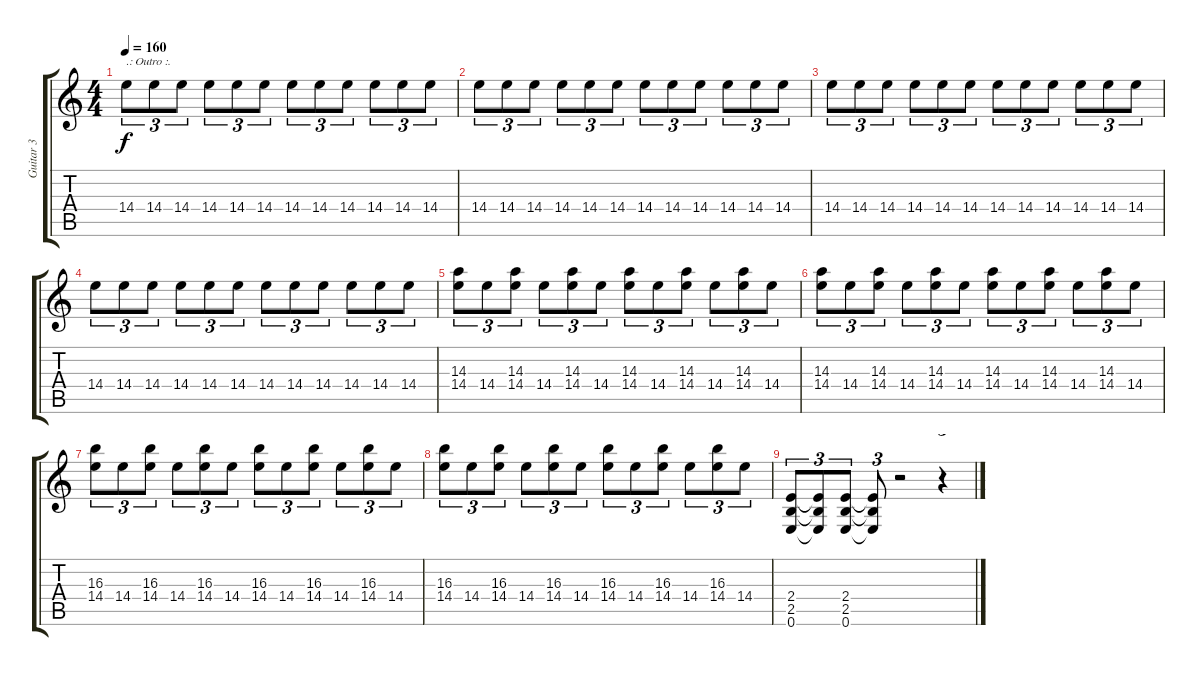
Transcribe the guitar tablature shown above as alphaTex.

\track ("Guitar 3" "Guitar 3") {instrument overdrivenguitar}
\staff {score tabs}
\tuning (E4 B3 G3 D3 A2 E2) {hide}
\ts (4 4)
\tempo 160
\clef g2
\ks c
14.4.8{tu (3 2) txt ".: Outro :." dy f} 14.4.8{tu (3 2)} 14.4.8{tu (3 2)} 14.4.8{tu (3 2)} 14.4.8{tu (3 2)} 14.4.8{tu (3 2)} 14.4.8{tu (3 2)} 14.4.8{tu (3 2)} 14.4.8{tu (3 2)} 14.4.8{tu (3 2)} 14.4.8{tu (3 2)} 14.4.8{tu (3 2)} |
14.4.8{tu (3 2)} 14.4.8{tu (3 2)} 14.4.8{tu (3 2)} 14.4.8{tu (3 2)} 14.4.8{tu (3 2)} 14.4.8{tu (3 2)} 14.4.8{tu (3 2)} 14.4.8{tu (3 2)} 14.4.8{tu (3 2)} 14.4.8{tu (3 2)} 14.4.8{tu (3 2)} 14.4.8{tu (3 2)} |
14.4.8{tu (3 2)} 14.4.8{tu (3 2)} 14.4.8{tu (3 2)} 14.4.8{tu (3 2)} 14.4.8{tu (3 2)} 14.4.8{tu (3 2)} 14.4.8{tu (3 2)} 14.4.8{tu (3 2)} 14.4.8{tu (3 2)} 14.4.8{tu (3 2)} 14.4.8{tu (3 2)} 14.4.8{tu (3 2)} |
14.4.8{tu (3 2)} 14.4.8{tu (3 2)} 14.4.8{tu (3 2)} 14.4.8{tu (3 2)} 14.4.8{tu (3 2)} 14.4.8{tu (3 2)} 14.4.8{tu (3 2)} 14.4.8{tu (3 2)} 14.4.8{tu (3 2)} 14.4.8{tu (3 2)} 14.4.8{tu (3 2)} 14.4.8{tu (3 2)} |
(14.3 14.4).8{tu (3 2)} 14.4.8{tu (3 2)} (14.3 14.4).8{tu (3 2)} 14.4.8{tu (3 2)} (14.3 14.4).8{tu (3 2)} 14.4.8{tu (3 2)} (14.3 14.4).8{tu (3 2)} 14.4.8{tu (3 2)} (14.3 14.4).8{tu (3 2)} 14.4.8{tu (3 2)} (14.3 14.4).8{tu (3 2)} 14.4.8{tu (3 2)} |
(14.3 14.4).8{tu (3 2)} 14.4.8{tu (3 2)} (14.3 14.4).8{tu (3 2)} 14.4.8{tu (3 2)} (14.3 14.4).8{tu (3 2)} 14.4.8{tu (3 2)} (14.3 14.4).8{tu (3 2)} 14.4.8{tu (3 2)} (14.3 14.4).8{tu (3 2)} 14.4.8{tu (3 2)} (14.3 14.4).8{tu (3 2)} 14.4.8{tu (3 2)} |
(16.3 14.4).8{tu (3 2)} 14.4.8{tu (3 2)} (16.3 14.4).8{tu (3 2)} 14.4.8{tu (3 2)} (16.3 14.4).8{tu (3 2)} 14.4.8{tu (3 2)} (16.3 14.4).8{tu (3 2)} 14.4.8{tu (3 2)} (16.3 14.4).8{tu (3 2)} 14.4.8{tu (3 2)} (16.3 14.4).8{tu (3 2)} 14.4.8{tu (3 2)} |
(16.3 14.4).8{tu (3 2)} 14.4.8{tu (3 2)} (16.3 14.4).8{tu (3 2)} 14.4.8{tu (3 2)} (16.3 14.4).8{tu (3 2)} 14.4.8{tu (3 2)} (16.3 14.4).8{tu (3 2)} 14.4.8{tu (3 2)} (16.3 14.4).8{tu (3 2)} 14.4.8{tu (3 2)} (16.3 14.4).8{tu (3 2)} 14.4.8{tu (3 2)} |
(2.4 2.5 0.6).8{tu (3 2)} (2.4{t} 2.5{t} 0.6{t}).8{tu (3 2)} (2.4 2.5 0.6).8{tu (3 2)} (2.4{t} 2.5{t} 0.6{t}).8{tu (3 2)} r.2 r.4{tu (3 2)}
